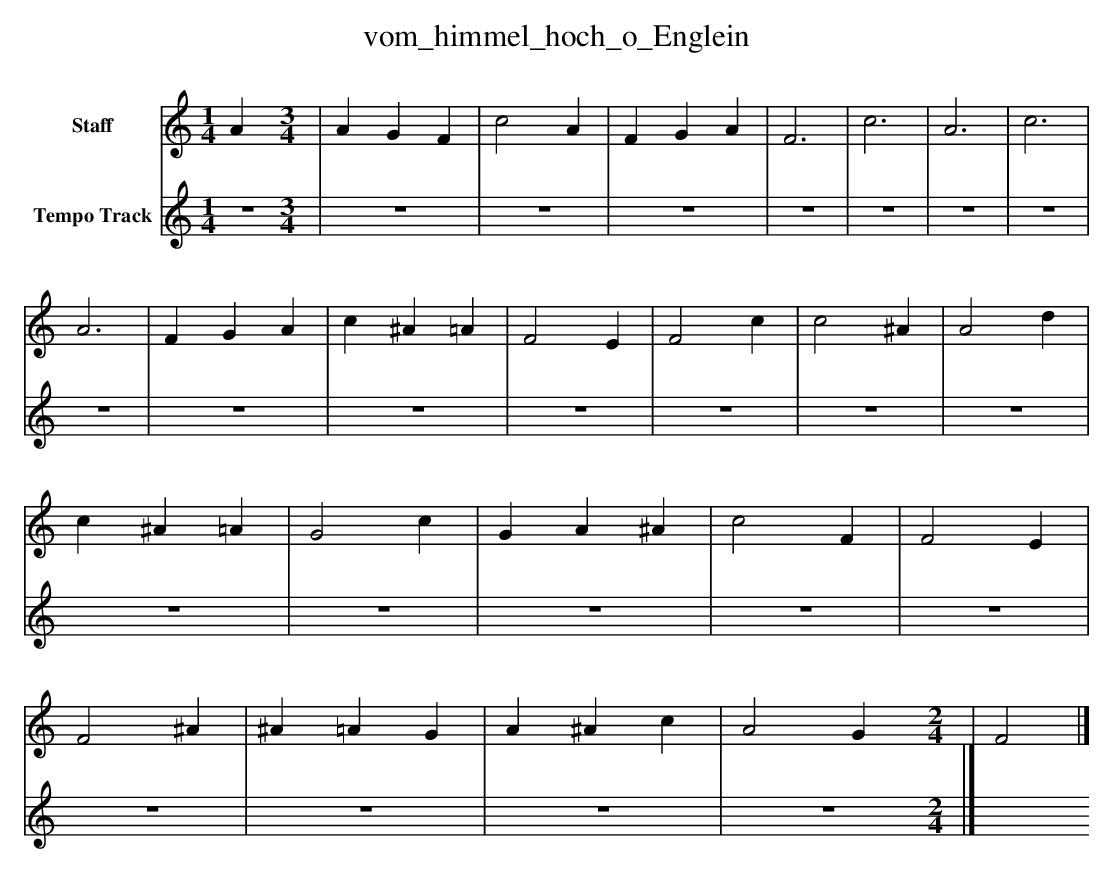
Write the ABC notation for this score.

X:1
T: vom_himmel_hoch_o_Englein
L: 1/4
M: 1/4
V: P1 name="Staff"
V: P2 name="Tempo Track"
K: C
[V: P1]  [M: 1/4]  A [M: 3/4]  |  A G F |  c2 A |  F G A |  F3 |  c3 |  A3 |  c3 |  A3 |  F G A |  c ^A =A |  F2 E |  F2 c |  c2 ^A |  A2 d |  c ^A =A |  G2 c |  G A ^A |  c2 F |  F2 E |  F2 ^A |  ^A =A G |  A ^A c |  A2 G [M: 2/4]  |  F2 |]
[V: P2]  [M: 1/4] Z [M: 3/4]  | z3 | z3 | z3 | z3 | z3 | z3 | z3 | z3 | z3 | z3 | z3 | z3 | z3 | z3 | z3 | z3 | z3 | z3 | z3 | z3 | z3 | z3 | Z [M: 2/4]  |]
